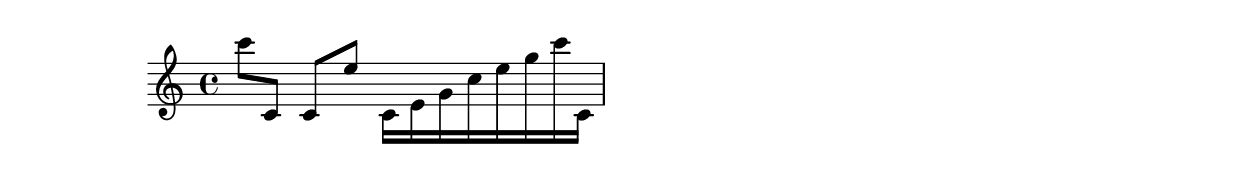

\version "2.6.0"

\header{ texidoc="A knee is made automatically when a horizontal
beam fits in a gap between note heads that is larger than a predefined
threshold.
"
}

\score {
  \context Staff \relative c''{ 
     c'8[ c,,]  c8[ e']
     c,16[ e g c e g c c,,] 
  }
  \layout{
      raggedright = ##t 
  }
}
